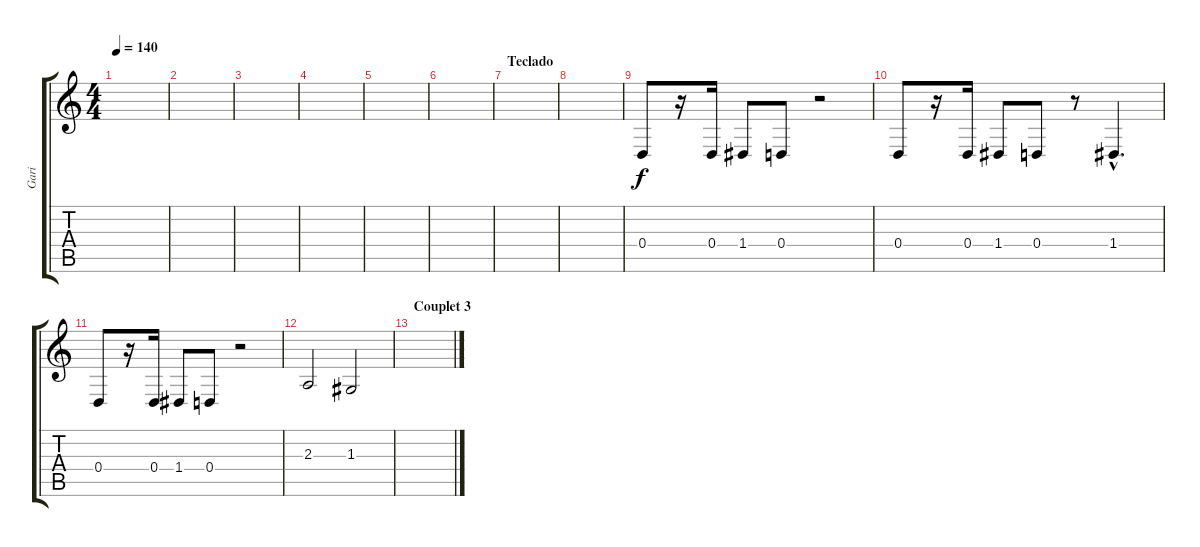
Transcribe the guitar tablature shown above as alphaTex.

\track ("Gari" "Gari") {instrument trombone}
\staff {score tabs}
\tuning (E4 B3 G3 D3 A2 E2) {hide}
\ts (4 4)
\tempo 140
\clef g2
\ks c
|
|
|
|
|
|
\section ("" "Teclado")
|
|
0.4.8 r.16 0.4.16 1.4.8 0.4.8 r.2 |
0.4.8 r.16 0.4.16 1.4.8 0.4.8 r.8 1.4{hac}.4{d} |
0.4.8 r.16 0.4.16 1.4.8 0.4.8 r.2 |
2.3.2 1.3.2 |
\section ("" "Couplet 3")
